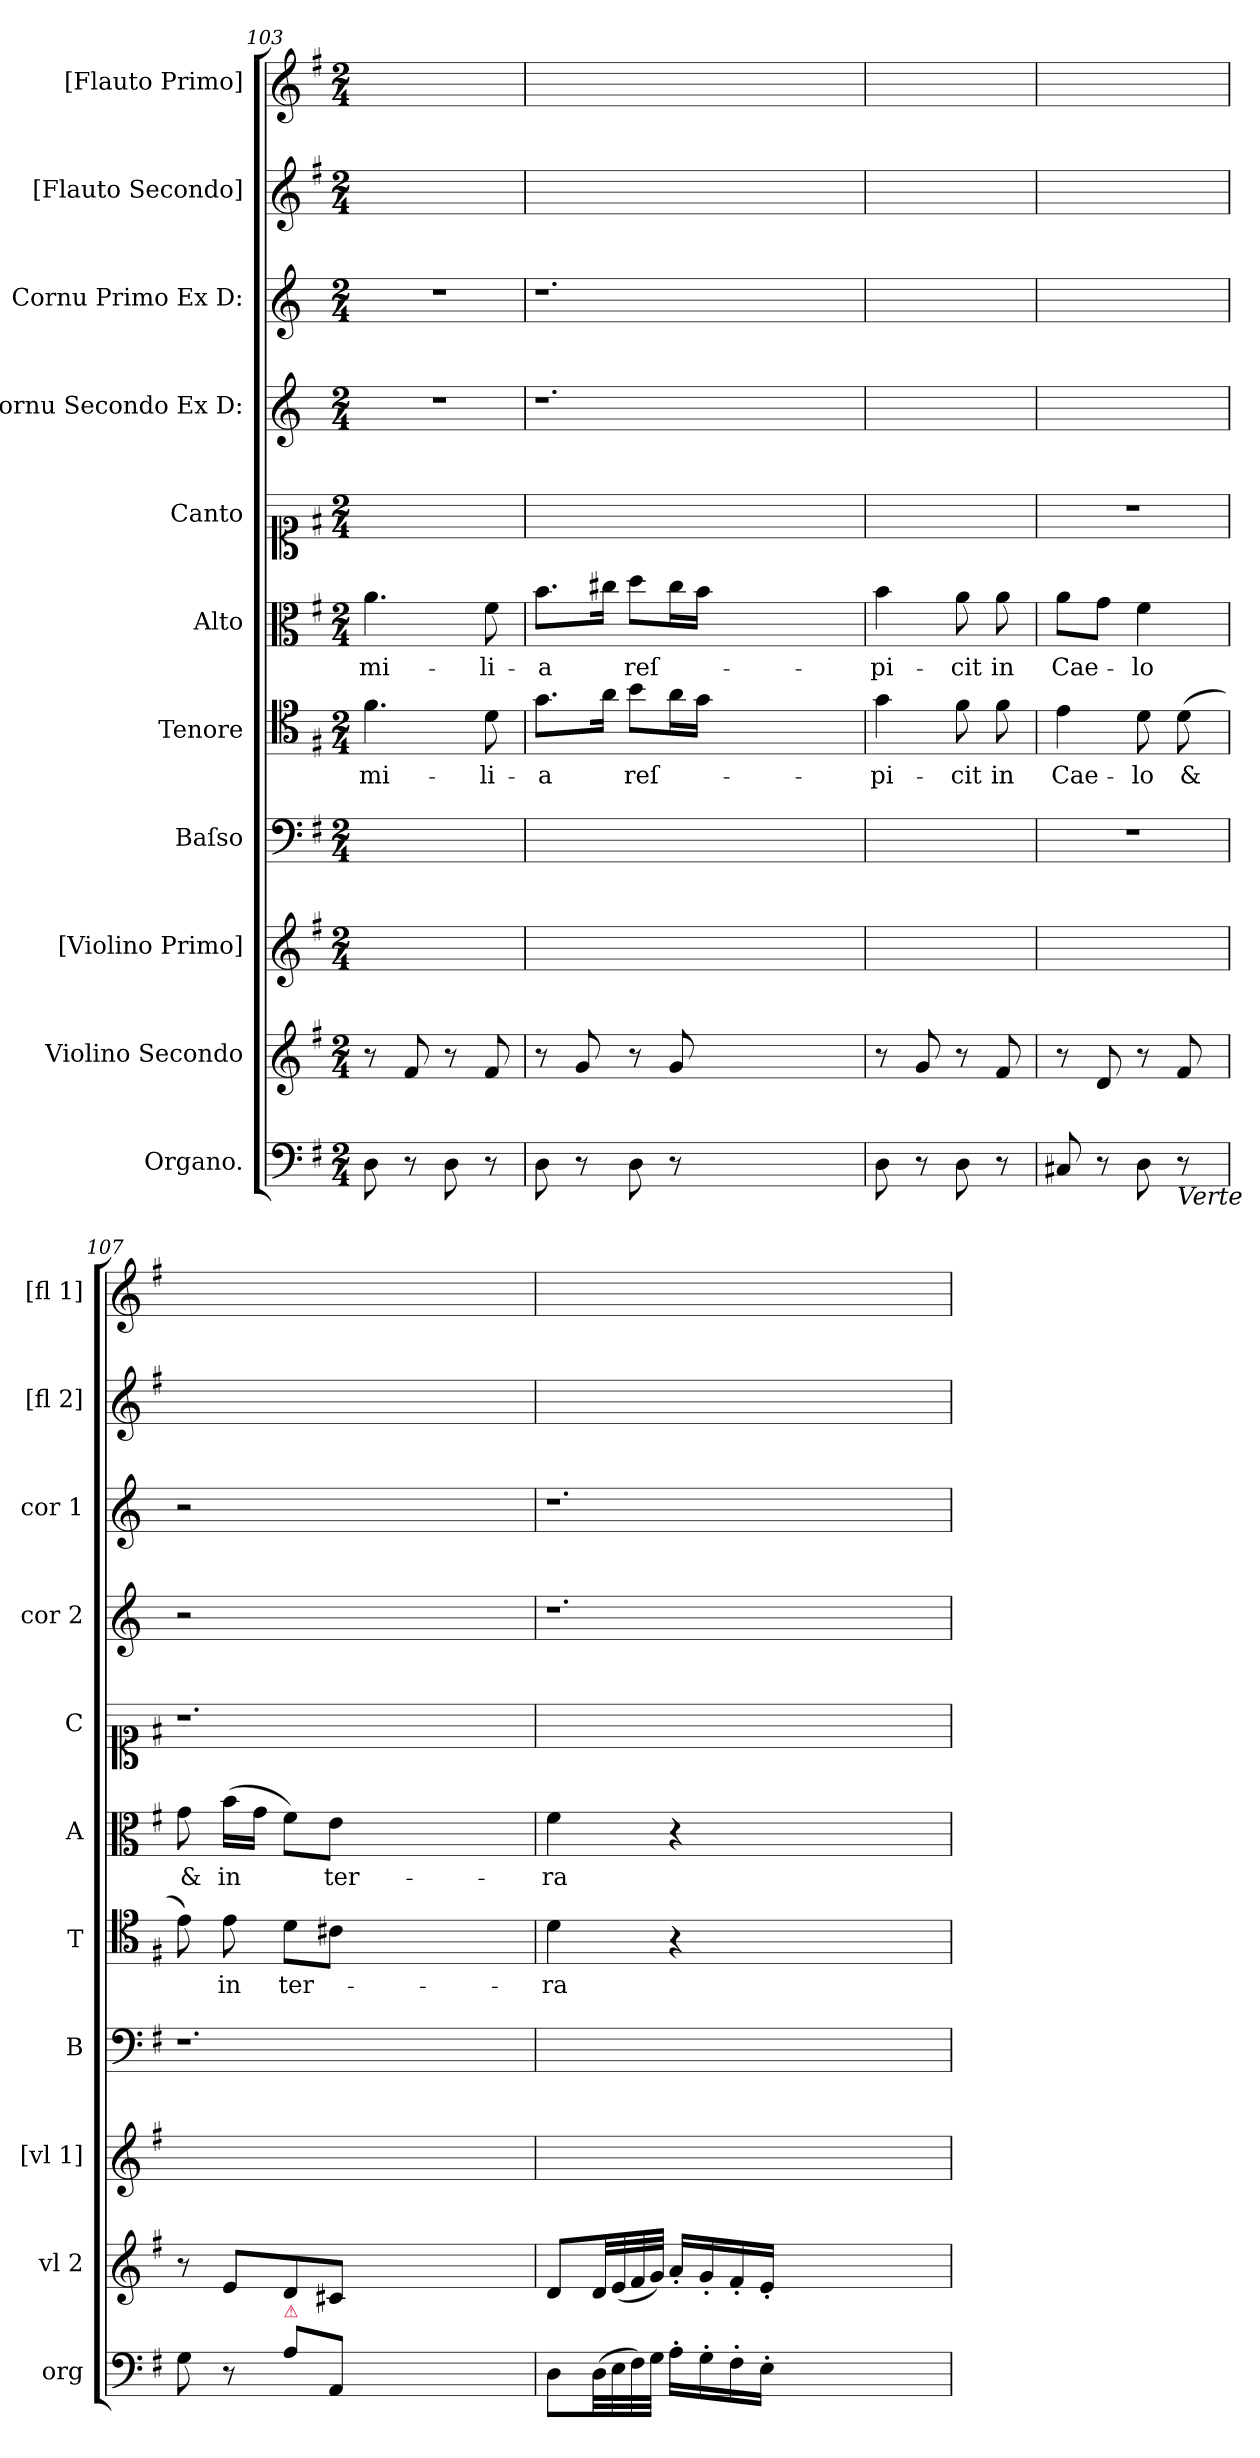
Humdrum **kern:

**kern	**kern	**kern	**kern	**kern	**text	**kern	**text	**kern	**kern	**kern	**kern	**kern
*part11	*part10	*part9	*part8	*part7	*part7	*part6	*part6	*part5	*part4	*part3	*part2	*part1
*staff11	*staff10	*staff9	*staff8	*staff7	*staff7	*staff6	*staff6	*staff5	*staff4	*staff3	*staff2	*staff1
*I"Organo.	*I"Violino Secondo	*I"[Violino Primo]	*I"Baſso	*I"Tenore	*	*I"Alto	*	*I"Canto	*I"Cornu Secondo Ex D:	*I"Cornu Primo Ex D:	*I"[Flauto Secondo]	*I"[Flauto Primo]
*I'org	*I'vl 2	*I'[vl 1]	*I'B	*I'T	*	*I'A	*	*I'C	*I'cor 2	*I'cor 1	*I'[fl 2]	*I'[fl 1]
*clefF4	*clefG2	*clefG2	*clefF4	*clefC4	*	*clefC3	*	*clefC1	*clefG2	*clefG2	*clefG2	*clefG2
*	*	*	*	*	*	*	*	*	*ITrd3c5	*ITrd3c5	*	*
*k[f#]	*k[f#]	*k[f#]	*k[f#]	*k[f#]	*	*k[f#]	*	*k[f#]	*k[f#]	*k[f#]	*k[f#]	*k[f#]
*M2/4	*M2/4	*M2/4	*M2/4	*M2/4	*	*M2/4	*	*M2/4	*M2/4	*M2/4	*M2/4	*M2/4
=103	=103	=103	=103	=103	=103	=103	=103	=103	=103	=103	=103	=103
8D\	8r	2ryy	2ryy	4.f#\	-mi-	4.a\	-mi-	2ryy	2r	2r	2ryy	2ryy
8r	8f#/	.	.	.	.	.	.	.	.	.	.	.
8D\	8r	.	.	.	.	.	.	.	.	.	.	.
8r	8f#/	.	.	8d\	-li-	8f#\	-li-	.	.	.	.	.
=104	=104	=104	=104	=104	=104	=104	=104	=104	=104	=104	=104	=104
8D\	8r	2ryy	1.ryy	8.g\L	-a	8.b\L	-a	1.ryy	1.r	1.r	2ryy	2ryy
8r	8g/	.	.	.	.	.	.	.	.	.	.	.
.	.	.	.	16a\Jk	.	16cc#X\Jk	.	.	.	.	.	.
8D\	8r	.	.	8b\L	reſ-	8dd\L	reſ-	.	.	.	.	.
8r	8g/	.	.	16a\L	.	16cc#\L	.	.	.	.	.	.
.	.	.	.	16g\JJ	.	16b\JJ	.	.	.	.	.	.
1ryy	1ryy	1ryy	.	1ryy	.	1ryy	.	.	.	.	1ryy	1ryy
=105	=105	=105	=105	=105	=105	=105	=105	=105	=105	=105	=105	=105
8D\	8r	2ryy	2ryy	4g\	-pi-	4b\	-pi-	2ryy	2ryy	2ryy	2ryy	2ryy
8r	8g/	.	.	.	.	.	.	.	.	.	.	.
8D\	8r	.	.	8f#\	-cit	8a\	-cit	.	.	.	.	.
8r	8f#/	.	.	8f#\	in	8a\	in	.	.	.	.	.
=106	=106	=106	=106	=106	=106	=106	=106	=106	=106	=106	=106	=106
8C#X/	8r	2ryy	2r	4e\	Cae-	8a\L	Cae-	2r	2ryy	2ryy	2ryy	2ryy
8r	8d/	.	.	.	.	8g\J	.	.	.	.	.	.
8D\	8r	.	.	8d\	-lo	4f#\	-lo	.	.	.	.	.
!LO:TX:b:i:t=Verte	!	!	!	!	!	!	!	!	!	!	!	!
8r	8f#/	.	.	(8d\	&	.	.	.	.	.	.	.
=107	=107	=107	=107	=107	=107	=107	=107	=107	=107	=107	=107	=107
8G\	8r	2ryy	1.r	8e\)	.	8g\	&	1.r	2r	2r	2ryy	2ryy
8r	8e/L	.	.	8e\	in	(16b\LL	in	.	.	.	.	.
.	.	.	.	.	.	16g\JJ	.	.	.	.	.	.
!LO:TX:a:color=crimson:t=⚠	!	!	!	!	!	!	!	!	!	!	!	!
8A\L	8d/	.	.	8d\L	ter-	8f#\L)	.	.	.	.	.	.
8AA/J	8c#X/J	.	.	8c#X\J	.	8e\J	ter-	.	.	.	.	.
1ryy	1ryy	1ryy	.	1ryy	.	1ryy	.	.	1ryy	1ryy	1ryy	1ryy
=108	=108	=108	=108	=108	=108	=108	=108	=108	=108	=108	=108	=108
8D\L	8d/L	2ryy	1.ryy	4d\	-ra	4f#\	-ra	1.ryy	1.r	1.r	2ryy	2ryy
(32D\LL	32d/LL	.	.	.	.	.	.	.	.	.	.	.
32E\	(32e/	.	.	.	.	.	.	.	.	.	.	.
32F#\)	32f#/	.	.	.	.	.	.	.	.	.	.	.
32G\JJJ	32g/JJJ)	.	.	.	.	.	.	.	.	.	.	.
16A'\LL	16a'/LL	.	.	4r	.	4r	.	.	.	.	.	.
16G'\	16g'/	.	.	.	.	.	.	.	.	.	.	.
16F#'\	16f#'/	.	.	.	.	.	.	.	.	.	.	.
16E'\JJ	16e'/JJ	.	.	.	.	.	.	.	.	.	.	.
1ryy	1ryy	1ryy	.	1ryy	.	1ryy	.	.	.	.	1ryy	1ryy
=	=	=	=	=	=	=	=	=	=	=	=	=
*-	*-	*-	*-	*-	*-	*-	*-	*-	*-	*-	*-	*-
